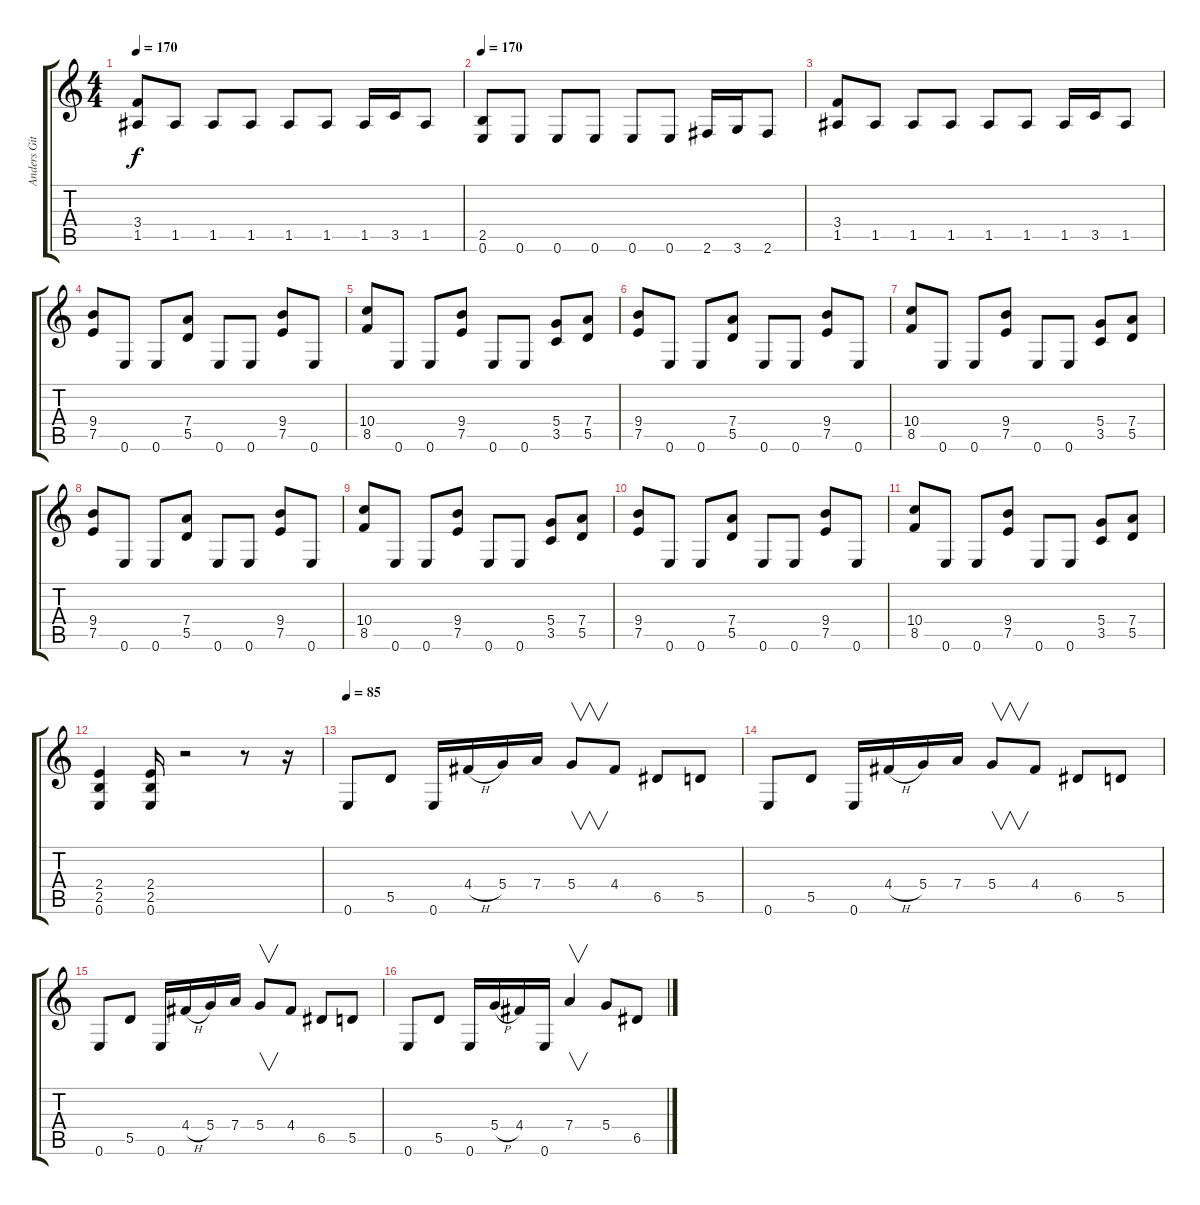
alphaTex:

\track ("Anders Gitarr" "Anders Git") {instrument distortionguitar}
\staff {score tabs}
\tuning (E4 B3 G3 D3 A2 E2) {hide}
\ts (4 4)
\tempo 170
\clef g2
\ks c
(3.4 1.5).8{dy f} 1.5.8 1.5.8 1.5.8 1.5.8 1.5.8 1.5.16 3.5.16 1.5.8 |
\tempo 170
(2.5 0.6).8 0.6.8 0.6.8 0.6.8 0.6.8 0.6.8 2.6.16 3.6.16 2.6.8 |
(3.4 1.5).8 1.5.8 1.5.8 1.5.8 1.5.8 1.5.8 1.5.16 3.5.16 1.5.8 |
(9.4 7.5).8 0.6.8 0.6.8 (7.4 5.5).8 0.6.8 0.6.8 (9.4 7.5).8 0.6.8 |
(10.4 8.5).8 0.6.8 0.6.8 (9.4 7.5).8 0.6.8 0.6.8 (5.4 3.5).8 (7.4 5.5).8 |
(9.4 7.5).8 0.6.8 0.6.8 (7.4 5.5).8 0.6.8 0.6.8 (9.4 7.5).8 0.6.8 |
(10.4 8.5).8 0.6.8 0.6.8 (9.4 7.5).8 0.6.8 0.6.8 (5.4 3.5).8 (7.4 5.5).8 |
(9.4 7.5).8 0.6.8 0.6.8 (7.4 5.5).8 0.6.8 0.6.8 (9.4 7.5).8 0.6.8 |
(10.4 8.5).8 0.6.8 0.6.8 (9.4 7.5).8 0.6.8 0.6.8 (5.4 3.5).8 (7.4 5.5).8 |
(9.4 7.5).8 0.6.8 0.6.8 (7.4 5.5).8 0.6.8 0.6.8 (9.4 7.5).8 0.6.8 |
(10.4 8.5).8 0.6.8 0.6.8 (9.4 7.5).8 0.6.8 0.6.8 (5.4 3.5).8 (7.4 5.5).8 |
(2.4 2.5 0.6).4 (2.4 2.5 0.6).16 r.2 r.8 r.16 |
\tempo 85
0.6.8 5.5.8 0.6.16 4.4{h}.16 5.4.16 7.4.16 5.4.8{v} 4.4.8 6.5.8 5.5.8 |
0.6.8 5.5.8 0.6.16 4.4{h}.16 5.4.16 7.4.16 5.4.8{v} 4.4.8 6.5.8 5.5.8 |
0.6.8 5.5.8 0.6.16 4.4{h}.16 5.4.16 7.4.16 5.4.8{v} 4.4.8 6.5.8 5.5.8 |
0.6.8 5.5.8 0.6.16 5.4{h}.16 4.4.16 0.6.16 7.4.4{v} 5.4.8 6.5.8
